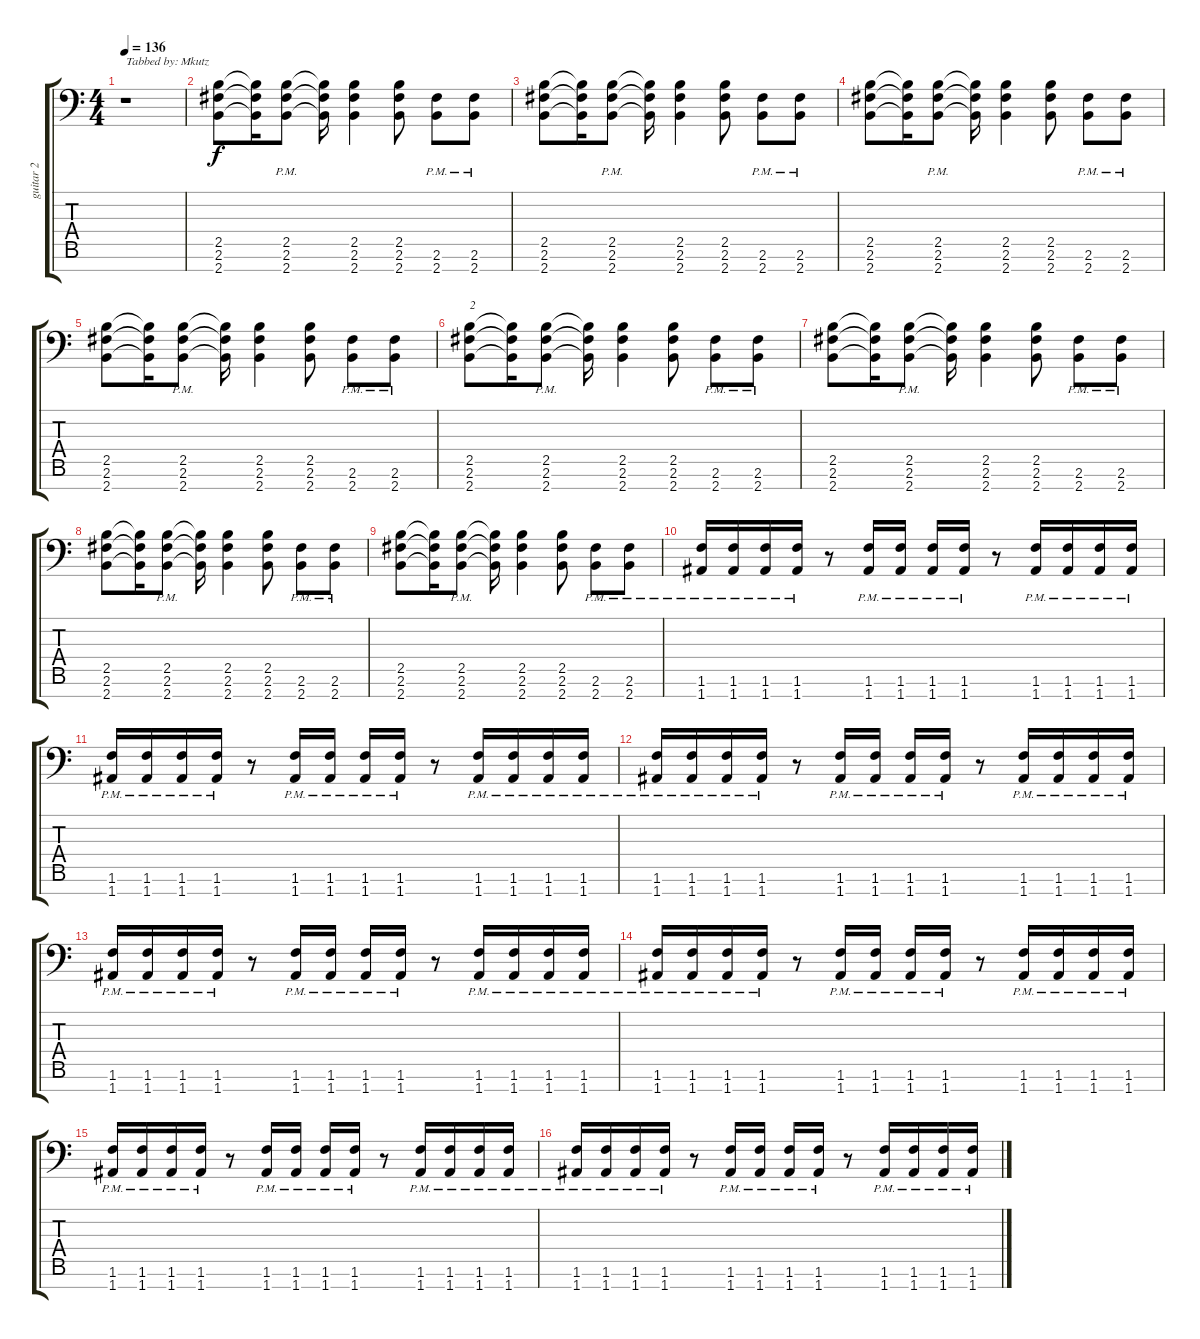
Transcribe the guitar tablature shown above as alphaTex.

\track ("guitar 2" "guitar 2") {instrument overdrivenguitar}
\staff {score tabs}
\tuning (E4 B3 G3 D3 A2 E2 A1) {hide}
\ts (4 4)
\tempo 136
\clef f4
\ks c
r.1{txt "Tabbed by: Mkutz" dy f instrument overdrivenguitar} |
(2.5 2.6 2.7).8 (2.5{t} 2.6{t} 2.7{t}).16 (2.5{pm} 2.6{pm} 2.7{pm}).8 (2.5{t} 2.6{t} 2.7{t}).16 (2.5 2.6 2.7).4 (2.5 2.6 2.7).8 (2.6{pm} 2.7{pm}).8 (2.6{pm} 2.7{pm}).8 |
(2.5 2.6 2.7).8 (2.5{t} 2.6{t} 2.7{t}).16 (2.5{pm} 2.6{pm} 2.7{pm}).8 (2.5{t} 2.6{t} 2.7{t}).16 (2.5 2.6 2.7).4 (2.5 2.6 2.7).8 (2.6{pm} 2.7{pm}).8 (2.6{pm} 2.7{pm}).8 |
(2.5 2.6 2.7).8 (2.5{t} 2.6{t} 2.7{t}).16 (2.5{pm} 2.6{pm} 2.7{pm}).8 (2.5{t} 2.6{t} 2.7{t}).16 (2.5 2.6 2.7).4 (2.5 2.6 2.7).8 (2.6{pm} 2.7{pm}).8 (2.6{pm} 2.7{pm}).8 |
(2.5 2.6 2.7).8 (2.5{t} 2.6{t} 2.7{t}).16 (2.5{pm} 2.6{pm} 2.7{pm}).8 (2.5{t} 2.6{t} 2.7{t}).16 (2.5 2.6 2.7).4 (2.5 2.6 2.7).8 (2.6{pm} 2.7{pm}).8 (2.6{pm} 2.7{pm}).8 |
(2.5 2.6 2.7).8{txt "2"} (2.5{t} 2.6{t} 2.7{t}).16 (2.5{pm} 2.6{pm} 2.7{pm}).8 (2.5{t} 2.6{t} 2.7{t}).16 (2.5 2.6 2.7).4 (2.5 2.6 2.7).8 (2.6{pm} 2.7{pm}).8 (2.6{pm} 2.7{pm}).8 |
(2.5 2.6 2.7).8 (2.5{t} 2.6{t} 2.7{t}).16 (2.5{pm} 2.6{pm} 2.7{pm}).8 (2.5{t} 2.6{t} 2.7{t}).16 (2.5 2.6 2.7).4 (2.5 2.6 2.7).8 (2.6{pm} 2.7{pm}).8 (2.6{pm} 2.7{pm}).8 |
(2.5 2.6 2.7).8 (2.5{t} 2.6{t} 2.7{t}).16 (2.5{pm} 2.6{pm} 2.7{pm}).8 (2.5{t} 2.6{t} 2.7{t}).16 (2.5 2.6 2.7).4 (2.5 2.6 2.7).8 (2.6{pm} 2.7{pm}).8 (2.6{pm} 2.7{pm}).8 |
(2.5 2.6 2.7).8 (2.5{t} 2.6{t} 2.7{t}).16 (2.5{pm} 2.6{pm} 2.7{pm}).8 (2.5{t} 2.6{t} 2.7{t}).16 (2.5 2.6 2.7).4 (2.5 2.6 2.7).8 (2.6{pm} 2.7{pm}).8 (2.6{pm} 2.7{pm}).8 |
(1.6{pm} 1.7{pm}).16 (1.6{pm} 1.7{pm}).16 (1.6{pm} 1.7{pm}).16 (1.6{pm} 1.7{pm}).16 r.8 (1.6{pm} 1.7{pm}).16 (1.6{pm} 1.7{pm}).16 (1.6{pm} 1.7{pm}).16 (1.6{pm} 1.7{pm}).16 r.8 (1.6{pm} 1.7{pm}).16 (1.6{pm} 1.7{pm}).16 (1.6{pm} 1.7{pm}).16 (1.6{pm} 1.7{pm}).16 |
(1.6{pm} 1.7{pm}).16 (1.6{pm} 1.7{pm}).16 (1.6{pm} 1.7{pm}).16 (1.6{pm} 1.7{pm}).16 r.8 (1.6{pm} 1.7{pm}).16 (1.6{pm} 1.7{pm}).16 (1.6{pm} 1.7{pm}).16 (1.6{pm} 1.7{pm}).16 r.8 (1.6{pm} 1.7{pm}).16 (1.6{pm} 1.7{pm}).16 (1.6{pm} 1.7{pm}).16 (1.6{pm} 1.7{pm}).16 |
(1.6{pm} 1.7{pm}).16 (1.6{pm} 1.7{pm}).16 (1.6{pm} 1.7{pm}).16 (1.6{pm} 1.7{pm}).16 r.8 (1.6{pm} 1.7{pm}).16 (1.6{pm} 1.7{pm}).16 (1.6{pm} 1.7{pm}).16 (1.6{pm} 1.7{pm}).16 r.8 (1.6{pm} 1.7{pm}).16 (1.6{pm} 1.7{pm}).16 (1.6{pm} 1.7{pm}).16 (1.6{pm} 1.7{pm}).16 |
(1.6{pm} 1.7{pm}).16 (1.6{pm} 1.7{pm}).16 (1.6{pm} 1.7{pm}).16 (1.6{pm} 1.7{pm}).16 r.8 (1.6{pm} 1.7{pm}).16 (1.6{pm} 1.7{pm}).16 (1.6{pm} 1.7{pm}).16 (1.6{pm} 1.7{pm}).16 r.8 (1.6{pm} 1.7{pm}).16 (1.6{pm} 1.7{pm}).16 (1.6{pm} 1.7{pm}).16 (1.6{pm} 1.7{pm}).16 |
(1.6{pm} 1.7{pm}).16 (1.6{pm} 1.7{pm}).16 (1.6{pm} 1.7{pm}).16 (1.6{pm} 1.7{pm}).16 r.8 (1.6{pm} 1.7{pm}).16 (1.6{pm} 1.7{pm}).16 (1.6{pm} 1.7{pm}).16 (1.6{pm} 1.7{pm}).16 r.8 (1.6{pm} 1.7{pm}).16 (1.6{pm} 1.7{pm}).16 (1.6{pm} 1.7{pm}).16 (1.6{pm} 1.7{pm}).16 |
(1.6{pm} 1.7{pm}).16 (1.6{pm} 1.7{pm}).16 (1.6{pm} 1.7{pm}).16 (1.6{pm} 1.7{pm}).16 r.8 (1.6{pm} 1.7{pm}).16 (1.6{pm} 1.7{pm}).16 (1.6{pm} 1.7{pm}).16 (1.6{pm} 1.7{pm}).16 r.8 (1.6{pm} 1.7{pm}).16 (1.6{pm} 1.7{pm}).16 (1.6{pm} 1.7{pm}).16 (1.6{pm} 1.7{pm}).16 |
(1.6{pm} 1.7{pm}).16 (1.6{pm} 1.7{pm}).16 (1.6{pm} 1.7{pm}).16 (1.6{pm} 1.7{pm}).16 r.8 (1.6{pm} 1.7{pm}).16 (1.6{pm} 1.7{pm}).16 (1.6{pm} 1.7{pm}).16 (1.6{pm} 1.7{pm}).16 r.8 (1.6{pm} 1.7{pm}).16 (1.6{pm} 1.7{pm}).16 (1.6{pm} 1.7{pm}).16 (1.6{pm} 1.7{pm}).16
